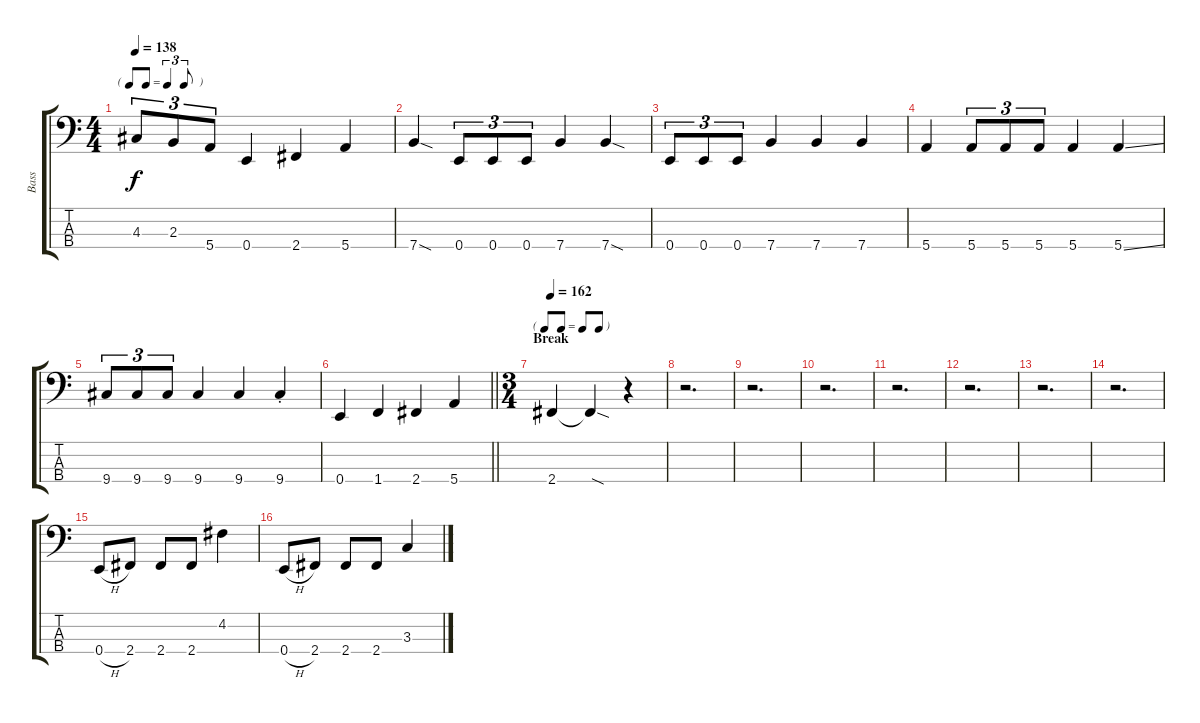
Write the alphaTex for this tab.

\track ("Bass" "Bass") {instrument electricbassfinger}
\staff {score tabs}
\tuning (G2 D2 A1 E1) {hide}
\ts (4 4)
\tf triplet8th
\tempo 138
\clef f4
\ks c
4.3.8{tu (3 2) dy f} 2.3.8{tu (3 2)} 5.4.8{tu (3 2)} 0.4.4 2.4.4 5.4.4 |
7.4{sod}.4 0.4.8{tu (3 2)} 0.4.8{tu (3 2)} 0.4.8{tu (3 2)} 7.4.4 7.4{sod}.4 |
0.4.8{tu (3 2)} 0.4.8{tu (3 2)} 0.4.8{tu (3 2)} 7.4.4 7.4.4 7.4.4 |
5.4.4 5.4.8{tu (3 2)} 5.4.8{tu (3 2)} 5.4.8{tu (3 2)} 5.4.4 5.4{ss}.4 |
9.4.8{tu (3 2)} 9.4.8{tu (3 2)} 9.4.8{tu (3 2)} 9.4.4 9.4.4 9.4{st}.4 |
\barLineRight lightlight
0.4.4 1.4.4 2.4.4 5.4.4 |
\ts (3 4)
\tf none
\section ("" "Break")
\tempo 162
2.4.4 2.4{sod t}.4 r.4 |
r.2{d} |
r.2{d} |
r.2{d} |
r.2{d} |
r.2{d} |
r.2{d} |
r.2{d} |
0.4{h}.8 2.4.8 2.4.8 2.4.8 4.2.4 |
0.4{h}.8 2.4.8 2.4.8 2.4.8 3.3.4
